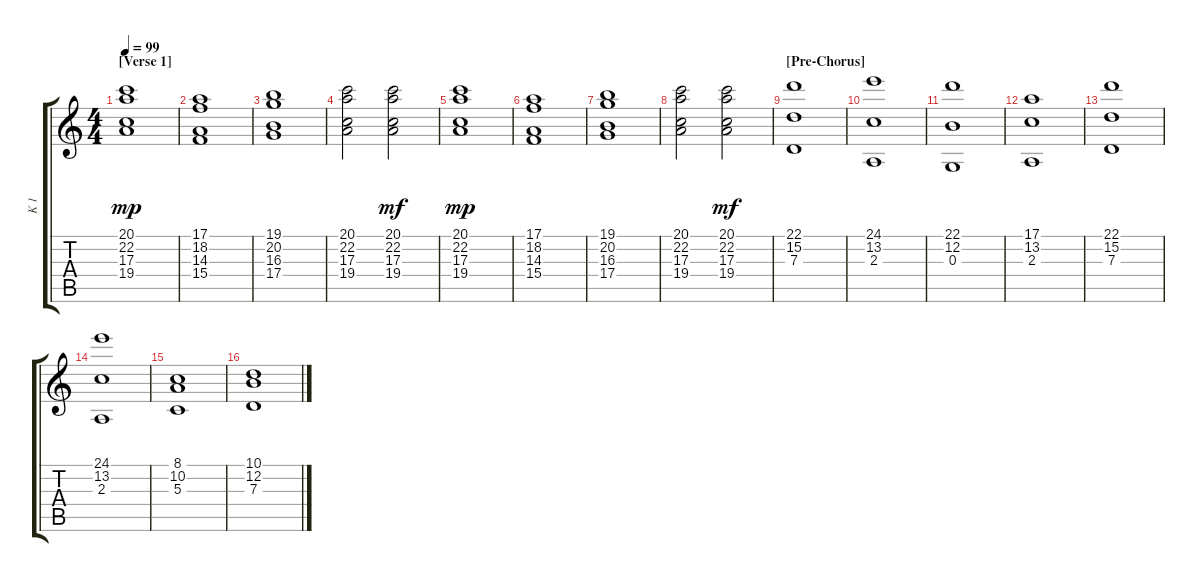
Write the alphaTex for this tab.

\track ("K 1" "K 1") {instrument stringensemble1}
\staff {score tabs}
\tuning (E4 B3 G3 D3 A2 E2) {hide}
\ts (4 4)
\section ("" "[Verse 1]")
\tempo 99
\clef g2
\ks c
(20.1 22.2 17.3 19.4).1{dy mp} |
(17.1 18.2 14.3 15.4).1 |
(19.1 20.2 16.3 17.4).1 |
(20.1 22.2 17.3 19.4).2 (20.1 22.2 17.3 19.4).2{dy mf} |
(20.1 22.2 17.3 19.4).1{dy mp} |
(17.1 18.2 14.3 15.4).1 |
(19.1 20.2 16.3 17.4).1 |
(20.1 22.2 17.3 19.4).2 (20.1 22.2 17.3 19.4).2{dy mf} |
\section ("" "[Pre-Chorus]")
(22.1 15.2 7.3).1 |
(24.1 13.2 2.3).1 |
(22.1 12.2 0.3).1 |
(17.1 13.2 2.3).1 |
(22.1 15.2 7.3).1 |
(24.1 13.2 2.3).1 |
(8.1 10.2 5.3).1 |
(10.1 12.2 7.3).1
